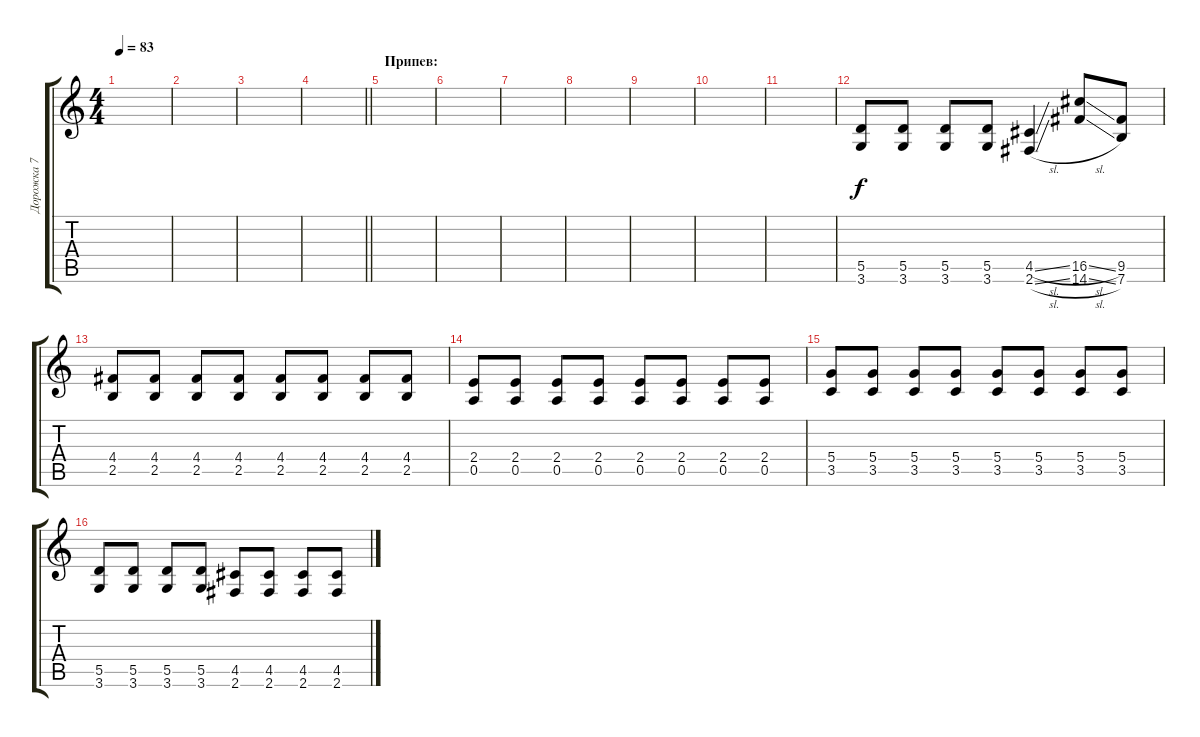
\track ("Дорожка 7" "Дорожка 7") {instrument distortionguitar}
\staff {score tabs}
\tuning (E4 B3 G3 D3 A2 E2) {hide}
\ts (4 4)
\tempo 83
\clef g2
\ks c
|
|
|
\barLineRight lightlight
|
\section ("" "Припев:")
|
|
|
|
|
|
|
(5.5 3.6).8 (5.5 3.6).8 (5.5 3.6).8 (5.5 3.6).8 (4.5{sl} 2.6{sl}).4 (16.5{sl} 14.6{sl}).8 (9.5 7.6).8 |
(4.4 2.5).8 (4.4 2.5).8 (4.4 2.5).8 (4.4 2.5).8 (4.4 2.5).8 (4.4 2.5).8 (4.4 2.5).8 (4.4 2.5).8 |
(2.4 0.5).8 (2.4 0.5).8 (2.4 0.5).8 (2.4 0.5).8 (2.4 0.5).8 (2.4 0.5).8 (2.4 0.5).8 (2.4 0.5).8 |
(5.4 3.5).8 (5.4 3.5).8 (5.4 3.5).8 (5.4 3.5).8 (5.4 3.5).8 (5.4 3.5).8 (5.4 3.5).8 (5.4 3.5).8 |
(5.5 3.6).8 (5.5 3.6).8 (5.5 3.6).8 (5.5 3.6).8 (4.5 2.6).8 (4.5 2.6).8 (4.5 2.6).8 (4.5 2.6).8
